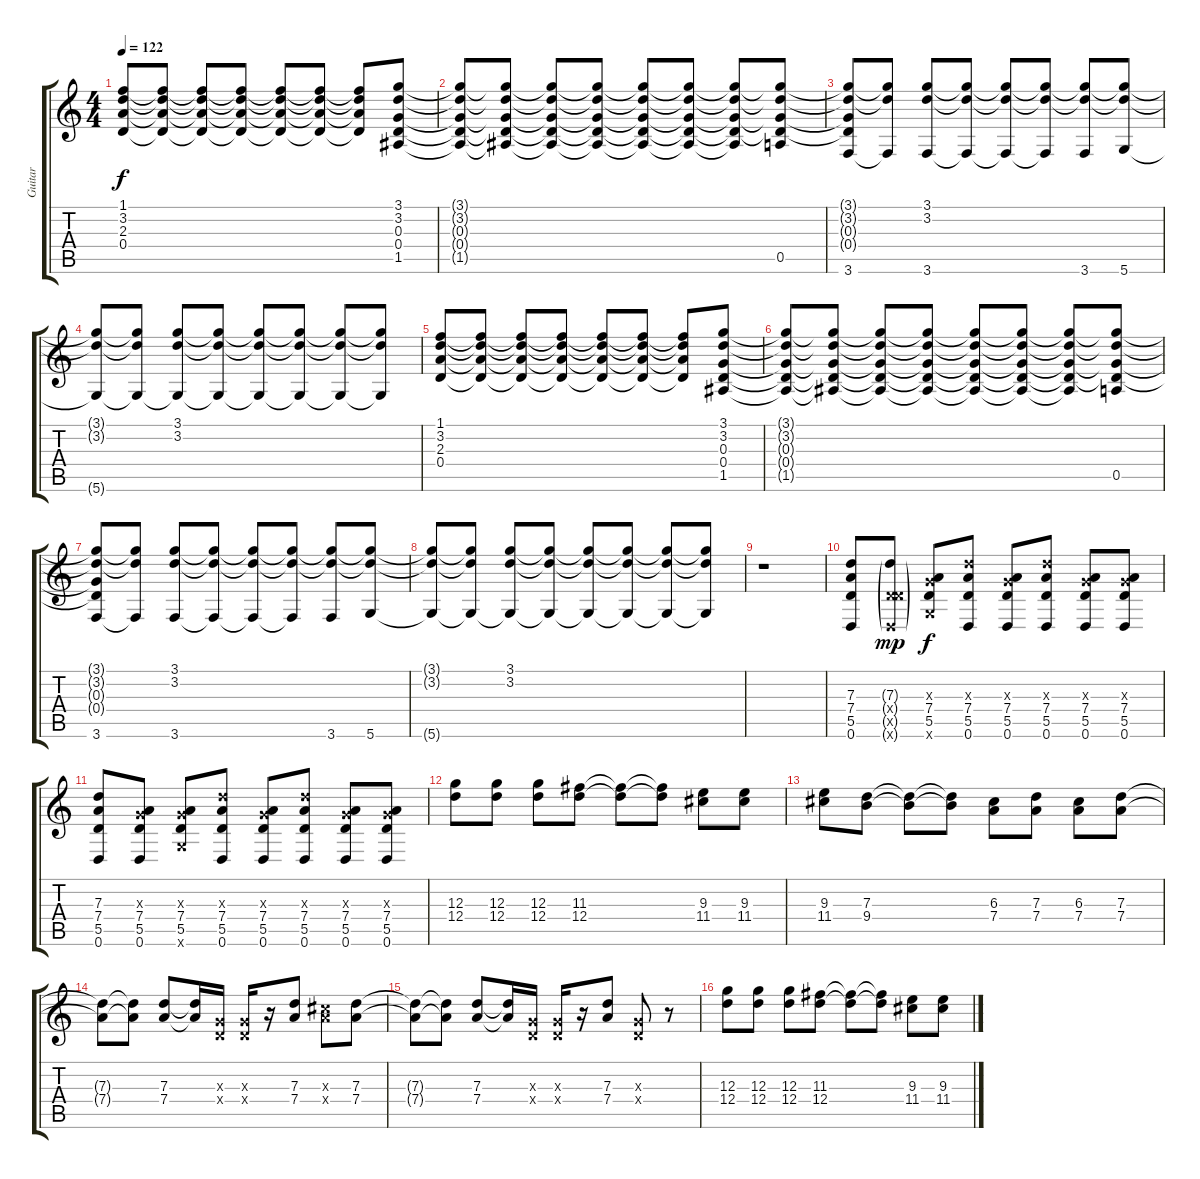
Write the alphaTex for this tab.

\track ("Guitar" "Guitar") {instrument acousticguitarsteel}
\staff {score tabs}
\tuning (E4 B3 G3 D3 A2 D2) {hide}
\ts (4 4)
\tempo 122
\clef g2
\ks c
(1.1 3.2 2.3 0.4).8{dy f} (1.1{t} 3.2{t} 2.3{t} 0.4{t}).8 (1.1{t} 3.2{t} 2.3{t} 0.4{t}).8 (1.1{t} 3.2{t} 2.3{t} 0.4{t}).8 (1.1{t} 3.2{t} 2.3{t} 0.4{t}).8 (1.1{t} 3.2{t} 2.3{t} 0.4{t}).8 (1.1{t} 3.2{t} 2.3{t} 0.4{t}).8 (3.1 3.2 0.3 0.4 1.5).8 |
(3.1{t} 3.2{t} 0.3{t} 0.4{t} 1.5{t}).8 (3.1{t} 3.2{t} 0.3{t} 0.4{t} 1.5{t}).8 (3.1{t} 3.2{t} 0.3{t} 0.4{t} 1.5{t}).8 (3.1{t} 3.2{t} 0.3{t} 0.4{t} 1.5{t}).8 (3.1{t} 3.2{t} 0.3{t} 0.4{t} 1.5{t}).8 (3.1{t} 3.2{t} 0.3{t} 0.4{t} 1.5{t}).8 (3.1{t} 3.2{t} 0.3{t} 0.4{t} 1.5{t}).8 (3.1{t} 3.2{t} 0.3{t} 0.4{t} 0.5).8 |
(3.1{t} 3.2{t} 0.3{t} 0.4{t} 3.6).8 (3.1{t} 3.2{t} 3.6{t}).8 (3.1 3.2 3.6).8 (3.1{t} 3.2{t} 3.6{t}).8 (3.1{t} 3.2{t} 3.6{t}).8 (3.1{t} 3.2{t} 3.6{t}).8 (3.1{t} 3.2{t} 3.6).8 (3.1{t} 3.2{t} 5.6).8 |
(3.1{t} 3.2{t} 5.6{t}).8 (3.1{t} 3.2{t} 5.6{t}).8 (3.1 3.2 5.6{t}).8 (3.1{t} 3.2{t} 5.6{t}).8 (3.1{t} 3.2{t} 5.6{t}).8 (3.1{t} 3.2{t} 5.6{t}).8 (3.1{t} 3.2{t} 5.6{t}).8 (3.1{t} 3.2{t} 5.6{t}).8 |
(1.1 3.2 2.3 0.4).8 (1.1{t} 3.2{t} 2.3{t} 0.4{t}).8 (1.1{t} 3.2{t} 2.3{t} 0.4{t}).8 (1.1{t} 3.2{t} 2.3{t} 0.4{t}).8 (1.1{t} 3.2{t} 2.3{t} 0.4{t}).8 (1.1{t} 3.2{t} 2.3{t} 0.4{t}).8 (1.1{t} 3.2{t} 2.3{t} 0.4{t}).8 (3.1 3.2 0.3 0.4 1.5).8 |
(3.1{t} 3.2{t} 0.3{t} 0.4{t} 1.5{t}).8 (3.1{t} 3.2{t} 0.3{t} 0.4{t} 1.5{t}).8 (3.1{t} 3.2{t} 0.3{t} 0.4{t} 1.5{t}).8 (3.1{t} 3.2{t} 0.3{t} 0.4{t} 1.5{t}).8 (3.1{t} 3.2{t} 0.3{t} 0.4{t} 1.5{t}).8 (3.1{t} 3.2{t} 0.3{t} 0.4{t} 1.5{t}).8 (3.1{t} 3.2{t} 0.3{t} 0.4{t} 1.5{t}).8 (3.1{t} 3.2{t} 0.3{t} 0.4{t} 0.5).8 |
(3.1{t} 3.2{t} 0.3{t} 0.4{t} 3.6).8 (3.1{t} 3.2{t} 3.6{t}).8 (3.1 3.2 3.6).8 (3.1{t} 3.2{t} 3.6{t}).8 (3.1{t} 3.2{t} 3.6{t}).8 (3.1{t} 3.2{t} 3.6{t}).8 (3.1{t} 3.2{t} 3.6).8 (3.1{t} 3.2{t} 5.6).8 |
(3.1{t} 3.2{t} 5.6{t}).8 (3.1{t} 3.2{t} 5.6{t}).8 (3.1 3.2 5.6{t}).8 (3.1{t} 3.2{t} 5.6{t}).8 (3.1{t} 3.2{t} 5.6{t}).8 (3.1{t} 3.2{t} 5.6{t}).8 (3.1{t} 3.2{t} 5.6{t}).8 (3.1{t} 3.2{t} 5.6{t}).8 |
r.1 |
(7.3 7.4 5.5 0.6).8 (7.3{g} 0.4{g x} 5.5{g x} 0.6{g x}).8{dy mp} (0.3{x} 7.4 5.5 5.6{x}).8{dy f} (7.3{x} 7.4 5.5 0.6).8 (0.3{x} 7.4 5.5 0.6).8 (7.3{x} 7.4 5.5 0.6).8 (0.3{x} 7.4 5.5 0.6).8 (0.3{x} 7.4 5.5 0.6).8 |
(7.3 7.4 5.5 0.6).8 (0.3{x} 7.4 5.5 0.6).8 (0.3{x} 7.4 5.5 5.6{x}).8 (7.3{x} 7.4 5.5 0.6).8 (0.3{x} 7.4 5.5 0.6).8 (7.3{x} 7.4 5.5 0.6).8 (0.3{x} 7.4 5.5 0.6).8 (0.3{x} 7.4 5.5 0.6).8 |
(12.3 12.4).8 (12.3 12.4).8 (12.3 12.4).8 (11.3 12.4).8 (11.3{t} 12.4{t}).8 (11.3{t} 12.4{t}).8 (9.3 11.4).8 (9.3 11.4).8 |
(9.3 11.4).8 (7.3 9.4).8 (7.3{t} 9.4{t}).8 (7.3{t} 9.4{t}).8 (6.3 7.4).8 (7.3 7.4).8 (6.3 7.4).8 (7.3 7.4).8 |
(7.3{t} 7.4{t}).8 (7.3{t} 7.4{t}).8 (7.3 7.4).8 (7.3{t} 7.4{t}).16 (0.3{x} 0.4{x}).16 (0.3{x} 0.4{x}).16 r.16 (7.3 7.4).8 (6.3{x} 7.4{x}).8 (7.3 7.4).8 |
(7.3{t} 7.4{t}).8 (7.3{t} 7.4{t}).8 (7.3 7.4).8 (7.3{t} 7.4{t}).16 (0.3{x} 0.4{x}).16 (0.3{x} 0.4{x}).16 r.16 (7.3 7.4).8 (0.3{x} 0.4{x}).8 r.8 |
(12.3 12.4).8 (12.3 12.4).8 (12.3 12.4).8 (11.3 12.4).8 (11.3{t} 12.4{t}).8 (11.3{t} 12.4{t}).8 (9.3 11.4).8 (9.3 11.4).8
